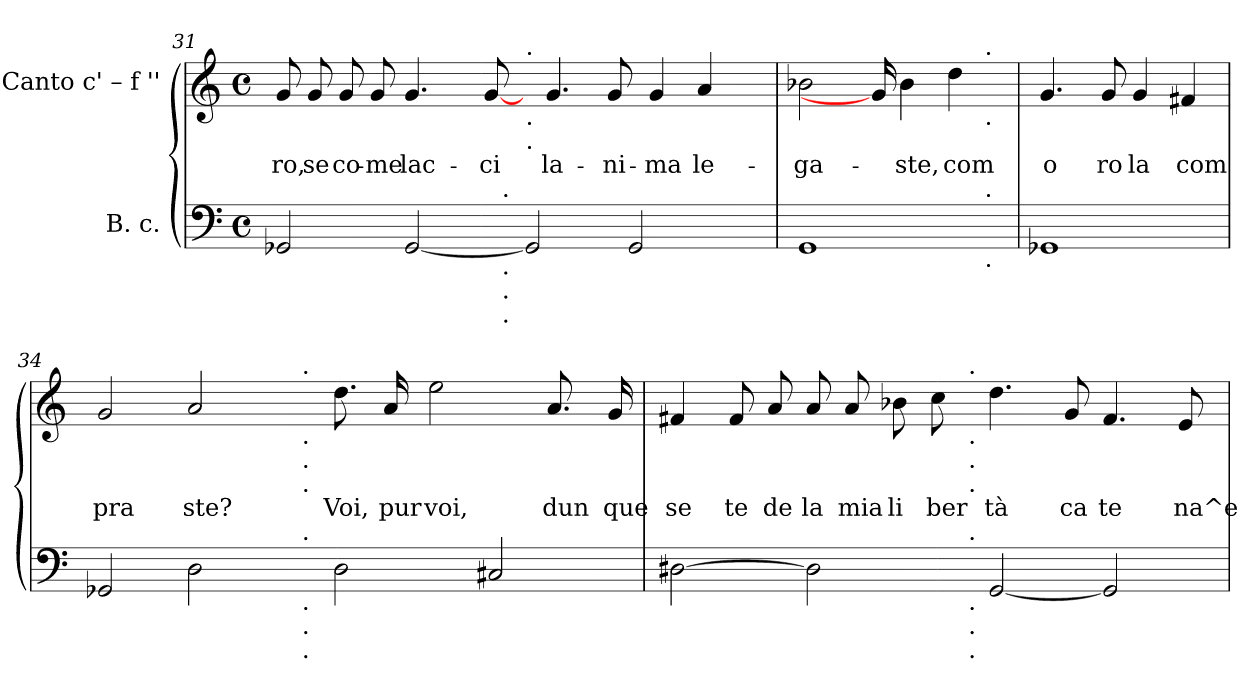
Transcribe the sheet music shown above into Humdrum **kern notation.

**kern	**kern	**text
*part2	*part1	*part1
*staff2	*staff1	*staff1
*I"B. c.	*I"Canto  c' – f ''	*
*clefF4	*clefG2	*
*k[]	*k[]	*
*C:	*C:	*
*M4/4	*M4/4	*
*met(c)	*met(c)	*
=31	=31	=31
!	!	!LO:LY:b:cj
*^	*	*
2GG-/	2ryy	8g/	-ro,
!	!	!	!LO:LY:b:cj
.	.	8g/	se
!	!	!	!LO:LY:b:cj
.	.	8g/	co-
!	!	!	!LO:LY:b:cj
.	.	8g/	-me
!	!	!	!LO:LY:b:cj
[<2GG-/	4ryy	4.g/	lac-
.	8ryy	.	.
!	!	!	!LO:LY:b:cj
.	32.ryy	[8g/	-ci
!	!LO:TX:a:t=.	!	!
!	!LO:TX:b:t=.	!	!
!	!LO:TX:b:t=.	!	!
!	!LO:TX:b:t=.	!	!
.	1ryy	.	.
!	!	!LO:TX:a:t=.	!
!	!	!LO:TX:b:t=.	!
!	!	!LO:TX:b:t=.	!
2GG-/]	.	16ryy	.
!	!	!	!LO:LY:b:cj
.	.	4.g/	la-
!	!	!	!LO:LY:b:cj
.	.	8g/	-ni-
2GG-/	.	.	.
!	!	!	!LO:LY:b:cj
.	.	4g/	-ma
!	!	!	!LO:LY:b:cj
.	.	4a/	le-
.	8ryy	.	.
16ryy	.	.	.
.	64ryy	.	.
=32	=32	=32	=32
!	!	!	!LO:LY:b:cj
*	*	*^	*
1GG	2ryy	2b-X\	2ryy	-ga-
.	4...ryy	16g/]	4...ryy	.
!	!	!	!	!LO:LY:b:cj
.	.	4b-\	.	-ste,
!	!	!	!	!LO:LY:b:cj
.	.	4dd\	.	com
!	!	!	!LO:TX:a:t=.	!
!	!	!	!LO:TX:b:t=.	!
!	!LO:TX:a:t=.	!	!	!
!	!LO:TX:b:t=.	!	!	!
.	16.ryy	.	16.ryy	.
16ryy	.	.	.	.
!!LO:PB:g=z
=33	=33	=33	=33	=33
!	!	!	!	!LO:LY:b:cj
*v	*v	*	*	*
*	*v	*v	*
1GG-	4.g/	o
!	!	!LO:LY:b:cj
.	8g/	ro
!	!	!LO:LY:b:cj
.	4g/	la
!	!	!LO:LY:b:cj
.	4f#X/	com
=34	=34	=34
!	!	!LO:LY:b:cj
*^	*^	*
2GG-/	2ryy	2g/	2ryy	pra
!	!	!	!	!LO:LY:b:cj
2D\	4ryy	2a/	4ryy	ste?
.	8ryy	.	8ryy	.
.	32ryy	.	32ryy	.
!	!	!	!LO:TX:a:t=.	!
!	!	!	!LO:TX:b:t=.	!
!	!	!	!LO:TX:b:t=.	!
!	!	!	!LO:TX:b:t=.	!
!	!LO:TX:a:t=.	!	!	!
!	!LO:TX:b:t=.	!	!	!
!	!LO:TX:b:t=.	!	!	!
!	!LO:TX:b:t=.	!	!	!
.	1ryy	.	1ryy	.
!	!	!	!	!LO:LY:b:cj
2D\	.	8.dd\	.	Voi,
!	!	!	!	!LO:LY:b:cj
.	.	16a/	.	pur
!	!	!	!	!LO:LY:b:cj
.	.	2ee\	.	voi,
2C#X/	.	.	.	.
!	!	!	!	!LO:LY:b:cj
.	.	8.a/	.	dun
.	16.ryy	.	16.ryy	.
!	!	!	!	!LO:LY:b:cj
.	.	16g/	.	que
=35	=35	=35	=35	=35
!	!	!	!	!LO:LY:b:cj
[>2D#\	2ryy	4f#X/	2ryy	se
!	!	!	!	!LO:LY:b:cj
.	.	8f#/	.	te
!	!	!	!	!LO:LY:b:cj
.	.	8a/	.	de
!	!	!	!	!LO:LY:b:cj
2D#\]	4ryy	8a/	4ryy	la
!	!	!	!	!LO:LY:b:cj
.	.	8a/	.	mia
!	!	!	!	!LO:LY:b:cj
.	8ryy	8b-X\	8ryy	li
!	!	!	!	!LO:LY:b:cj
.	16ryy	8cc\	16ryy	ber
.	64ryy	.	64ryy	.
!	!	!	!LO:TX:a:t=.	!
!	!	!	!LO:TX:b:t=.	!
!	!	!	!LO:TX:b:t=.	!
!	!	!	!LO:TX:b:t=.	!
!	!LO:TX:a:t=.	!	!	!
!	!LO:TX:b:t=.	!	!	!
!	!LO:TX:b:t=.	!	!	!
!	!LO:TX:b:t=.	!	!	!
.	1ryy	.	1ryy	.
!	!	!	!	!LO:LY:b:cj
[<2GG/	.	4.dd\	.	tà
!	!	!	!	!LO:LY:b:cj
.	.	8g/	.	ca
!	!	!	!	!LO:LY:b:cj
2GG/]	.	4.f#/	.	te
!	!	!	!	!LO:LY:b:cj
.	.	8e/	.	na^e
.	32.ryy	.	32.ryy	.
*v	*v	*	*	*
*	*v	*v	*
=	=	=
*-	*-	*-
